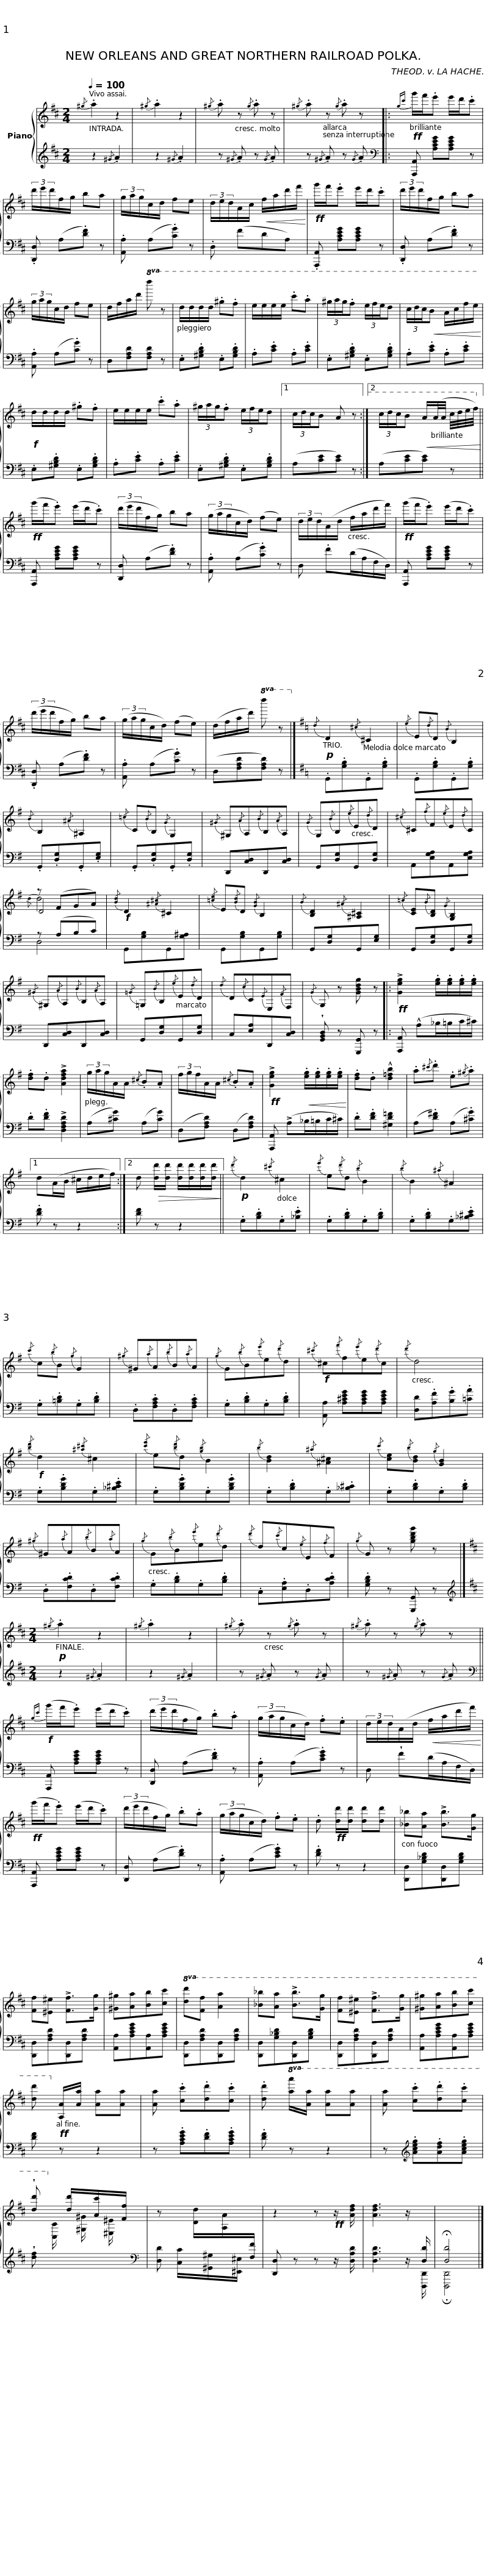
X:1
%%score { ( 1 3 4 ) | ( 2 5 ) }
L:1/8
Q:1/4=100
M:2/4
I:linebreak $
K:D
V:1 treble
V:3 treble
V:4 treble
V:2 treble
V:5 treble
V:1
{/^g} .a2 z2 |{/^g} .a2 z2 |{/^g} .a z{/g} .a z |{/^g} .a z{/g} .a z |:$!ff!{gc'} g'/f'/.e' e'/d'/.c' | %5
 (3d'/e'/d'/f/g/ ba | (3g/a/g/c/d/ fe | (3d/e/d/A/c/!<(! f/a/d'/f'/!<)! |!ff! g'/f'/.e' e'/d'/.c' | (3d'/e'/d'/f/g/ ba |$ %10
 (3g/a/g/c/d/ fe | d/f/a/d'/!8va(! d'' z | d'/d'/d'/d'/ .^g'.f' | e'/e'/e'/e'/ .c''.a' | (3^g'/a'/g'/.f' (3e'/f'/e'/d' | %15
 (3c'/d'/c'/!<(!b a/c'/f'/e'/!<)! |$!f! d'/d'/d'/d'/ .^g'.f' | e'/e'/e'/e'/ .c''.a' | (3^g'/a'/g'/.f' (3e'/f'/e'/d' |1 (3c'/d'/c'/b a z :|2 %20
 (3c'/d'/c'/b!<(! a/(a/4a/4 c'/4d'/4e'/4f'/4)!8va)!!<)! ||$!ff! (g'/f'/.e') (e'/d'/.c') | (3(d'/e'/d'/f/g/) ba | (3(g/a/g/c/d/) (fe) | (3d/e/d/(A/d/ f/a/d'/f'/) |$ %25
!ff! (g'/f'/.e') (e'/d'/.c') | (3(d'/e'/d'/f/g/) ba | (3(g/a/g/c/d/) (fe) | (d/f/a/d'/)!8va(! d'' z!8va)! |]$[K:G]!p!{/d} D2{/^c} ^C2 | %30
{/e} E{/d}D{/B} B,2 |{/B} B,2{/^A} ^A,2 |{/=c} C{/B}B,{/G} G,2 |{/^G} ^G,{/A}A,{/B}B,{/A}A, |${/G} G,{/B}B,{/e}E{/d}D | %35
{/^c} ^C{/f}F{/e}E{/d}C | z (FGA) |!f!{/[Bd]} D2{/[^A^c]} ^C2 |{/[=ce]} E{/[Bd]}D{/[GB]} B,2 |{/B} [B,D]2{/^A} [^A,^C]2 |$ %40
{/=c} [CE]{/B}[B,D]{/G} [G,B,]2 |{/^G} ^G,{/A}A,{/B}B,{/A}A, |{/=G} =G,{/B}B,{/e}E{/d}D |{/d} D{/c}C{/E}E,{/F}F, |{/G} G, z [GBdg] z |:$ %45
!ff! !>![Geg]2 .[eg]/.[eg]/.[eg]/.[eg]/ | .[df].d !>![Adfa]2 | (3g/a/g/A/A/{/^c} .B.A | (3f/g/f/A/A/{/^c} .B.A |!ff! !>![Geg]2!<(! .[eg]/.[eg]/.[eg]/.[eg]/!<)! |$ %50
 .[df].d !^![d=fb]2 | .a{/^c'}.d' .e{/^g}.a |1 d(A/B/ ^c/d/e/f/) :|2 d!>(! [dd']/[dd']/ [dd']/[dd']/[dd']/[dd']/!>)! ||!p!{/d'} d2{/^c'} ^c2 |$ %55
{/e'} e{/d'}d{/b} B2 |{/b} B2{/^a} ^A2 |{/c'} c{/b}B{/g} G2 |{/^g} ^G{/a}A{/b}B{/a}A |{/g} G{/b}B{/e'}e{/d'}d |$ %60
!f!{/^c'} ^c{/f'}f{/e'}e{/d'}c |{/d'} d4 |!f!{/[bd']} d2{/[^a^c']} ^c2 |{/[c'e']} e{/[bd']}d{/[gb]} B2 |{/b} [Bd]2{/^a} [^A^c]2 |$ %65
{/c'} [ce]{/b}[Bd]{/g} [GB]2 |{/^g} ^G{/a}A{/b}B{/a}A |{/g} G{/b}B{/e'}e{/d'}d |{/d'} d{/c'}c{/e}E{/f}F |{/g} G z [gbd'g'] z |]$ %70
[K:D][M:2/4]!p!{/^g} .a2 z2 |{/^g} .a2 z2 |{/^g} .a z{/g} .a z |{/^g} .a z{/g} .a z ||!f!{gc'} (g'/f'/.e') (e'/d'/.c') |$ %75
 (3(d'/e'/d'/f/g/) .b.a | (3(g/a/g/c/d/) .f.e | (3d/e/d/(A/d/!<(! f/a/d'/f'/)!<)! |!ff! (g'/f'/.e') (e'/d'/.c') | (3(d'/e'/d'/f/g/) .b.a |$ %80
 (3(g/a/g/c/d/) .f.e | .d!ff! [dd']/[dd']/ [dd'][dd'] | [_B_b][Aa] !>![Bb]>[Gg] | [Ff][^E^e] !>![Ff]>[Gg] | [^G^g][Aa][Bb][cc'] | %85
!8va(! [dd'][ff'] [aa']2 |$ [_b_b'][aa'] !>![bb']>[gg'] | [ff'][^e^e'] !>![ff']>[gg'] | [^g^g'][aa'][bb'][c'c''] | [d'd'']!8va)!!ff! [Aa]/[Aa]/ [Aa][Aa] | %90
 [Aa] .[cc'].[dd'].[cc'] | .[dd']!8va(! [aa']/[aa']/ [aa'][aa'] |$ [aa'] .[c'c''].[d'd''].[c'c''] | !wedge![d'd'']!8va)! x/ [dd']/x/[Ac']/x/[Ff]/ | z x/ [Dd]/x/[A,A]/x/[I:staff +1][F,F]/ | %95
[I:staff -1] z2 z!ff! z/ [Adf]/ | [Adf]3 z/[I:staff +1] [D,D]/ |[I:staff -1] x4 |] %98
V:2
 z2{/^G} .A2 | z2{/^G} .A2 | z{/^G} .A z{/G} .A | z{/^G} .A z{/G} .A |:$[K:bass] [A,,,A,,] [A,CEG][A,CEG] z | %5
 .[D,,D,] (A,.[DF]) z | .[A,,A,] (A,.[CG]) z | .D, (FDA,) | .[A,,,A,,] [A,CEG][A,CEG] z | .[D,,D,] (A,.[DF]) z |$ %10
 .[A,,A,] (A,.[CG]) z | D,[F,A,D][F,A,D] z | .E,.[^G,B,D] .E,.[G,B,D] | .A,.[CE] .A,.[CE] | .E,.[^G,B,D] .E,.[G,B,D] | %15
 .A,.[CE] .A,.[CE] |$ .E,.[^G,B,D] .E,.[G,B,D] | .A,.[CE] .A,.[CE] | .E,.[^G,B,D] .E,.[G,B,D] |1 (A,[CE][CE]) z :|2 %20
 (A,[CE][CE]) z ||$ [A,,,A,,] [A,CEG][A,CEG] z | [D,,D,] (A,.[DF]) z | .[A,,A,] (A,.[CG]) z | D, .F(D/A,/F,/D,/) |$ %25
 [A,,,A,,] [A,CEG][A,CEG] z | .[D,,D,] (A,.[DF]) z | .[A,,A,] (A,.[CG]) z | (D,[F,A,D][F,A,D]) z |]$[K:G] .G,,.[G,B,].G,,.[G,B,] | %30
 .G,,.[G,B,].G,,.[G,B,] | .G,,.[D,G,].G,,.[E,G,] | .G,,.[D,G,].G,,.[D,G,] | D,,[C,D,]D,,[C,D,] |$ G,,[D,G,]G,,[D,G,] | %35
 A,,[E,G,A,]A,,[E,G,A,] | z (A,B,C) | G,,[G,B,]G,,[G,^A,] | G,,[G,B,]G,,[G,B,] | G,,[D,G,]G,,[E,G,] |$ %40
 G,,[D,G,]G,,[D,G,] | D,,[C,D,]D,,[C,D,] | G,,[D,G,]G,,[D,G,] | C,[E,A,]D,,[C,D,] | !wedge![G,,B,,D,] z [G,,,G,,] z |:$ %45
 [A,,,A,,] (!^!A,_B,/=B,/C/^C/) | .D.[DF] !>![D,F,A,D]2 | (A,[^CG]) (A,[CG]) | (D,[F,A,D]) (D,[F,A,D]) | [A,,,A,,] (!>!A,_B,/=B,/C/^C/) |$ %50
 .D.[DF] [^G,D=F]2 | (A,.[D^F]) (A,.[^CG]) |1 .[DF] z z2 :|2 [DF] z z2 || .G,.[B,D].G,.[_B,E] |$ %55
 .G,.[B,D].G,.[B,D] | .G,.[B,D].G,.[_B,^CE] | .G,.[=B,D].G,.[B,D] | .D,.[F,A,C].D,.[F,A,C] | .G,.[B,D].G,.[B,D] |$ %60
 [A,,A,] [A,^CEG][A,CEG][A,CEG] | [D,D].[A,F].[B,G].[=CA] | .G,.[B,DG].G,.[_B,^CE] | .G,.[B,DG].G,.[B,DG] | .G,.[B,D].G,.[_B,^C] |$ %65
 .G,.[B,D].G,.[B,D] | .D,.[F,CD].D,.[F,CD] | .G,.[B,D].G,.[B,D] | .C,.[E,A,].D,.[A,CD] | .[G,B,D] z [G,,,G,,] z |]$ %70
[K:D][M:2/4][K:treble] z2{/^G} .A2 | z2{/^G} .A2 | z{/^G} .A z{/G} .A | z{/^G} .A z{/G} .A ||[K:bass] [A,,,A,,] [A,CEG][A,CEG] z |$ %75
 [D,,D,] (A,.[DF]) z | .[A,,A,] (A,.[CEG]) z | D, !wedge!F(D/A,/F,/D,/) | [A,,,A,,] [A,CEG][A,CEG] z | [D,,D,] (A,.[DF]) z |$ %80
 .[A,,A,] (A,.[CEG]) z | .[DF] z z2 | [D,,D,][G,_B,D][D,,D,][G,B,D] | [D,,D,][F,A,D][D,,D,][F,A,D] | [A,,A,][A,CEG][A,,A,][A,CEG] | %85
 [D,,D,][F,A,D][D,,D,][F,A,D] |$ [D,,D,][G,_B,D][D,,D,][G,B,D] | [D,,D,][F,A,D][D,,D,][F,A,D] | [A,,A,][A,CEG][A,,A,][A,CEG] | [DF] z z2 | %90
 z .[A,CEG].[DF].[A,CEG] | .[DF] z z2 |$ z[K:treble] .[Aceg].[Adf].[Aceg] | !wedge![df] x3 |[K:bass] [D,D] [C,C]/x/[^G,,^G,]/x/[^E,,^E,]/ x/ | %95
 [D,,D,] z z z/ [D,A,D]/ | [D,A,D]3 z/ [D,,,D,,]/ | !fermata![D,D]4 |] %98
V:3
 x4 | x4 | x4 | x4 |:$ x4 | %5
 x4 | x4 | x4 | x4 | x4 |$ %10
 x4 | x2!8va(! x2 | x4 | x4 | x4 | %15
 x4 |$ x4 | x4 | x4 |1 x4 :|2 %20
 x4!8va)! ||$ x4 | x4 | x4 | x4 |$ %25
 x4 | x4 | x4 | x2!8va(! x2!8va)! |]$[K:G] x4 | %30
 x4 | x4 | x4 | x4 |$ x4 | %35
 x4 | D4 | x4 | x4 | x4 |$ %40
 x4 | x4 | x4 | x4 | x4 |:$ %45
 x4 | x4 | x4 | x4 | x4 |$ %50
 x4 | x4 |1 x4 :|2 x4 || x4 |$ %55
 x4 | x4 | x4 | x4 | x4 |$ %60
 x4 | x4 | x4 | x4 | x4 |$ %65
 x4 | x4 | x4 | x4 | x4 |]$ %70
[K:D][M:2/4] x4 | x4 | x4 | x4 || x4 |$ %75
 x4 | x4 | x4 | x4 | x4 |$ %80
 x4 | x4 | x4 | x4 | x4 | %85
!8va(! x4 |$ x4 | x4 | x4 | x!8va)! x3 | %90
 x4 | x!8va(! x3 |$ x4 | x!8va)! [Cc]/ x/ [^G,^G]/ x/ [^E,^E]/ x/ | x4 | %95
 x4 | x4 | x4 |] %98
V:4
 x4 | x4 | x4 | x4 |:$ x4 | %5
 x4 | x4 | x4 | x4 | x4 |$ %10
 x4 | x2!8va(! x2 | x4 | x4 | x4 | %15
 x4 |$ x4 | x4 | x4 |1 x4 :|2 %20
 x4!8va)! ||$ x4 | x4 | x4 | x4 |$ %25
 x4 | x4 | x4 | x2!8va(! x2!8va)! |]$[K:G] x4 | %30
 x4 | x4 | x4 | x4 |$ x4 | %35
 x4 |{/d} d4 | x4 | x4 | x4 |$ %40
 x4 | x4 | x4 | x4 | x4 |:$ %45
 x4 | x4 | x4 | x4 | x4 |$ %50
 x4 | x4 |1 x4 :|2 x4 || x4 |$ %55
 x4 | x4 | x4 | x4 | x4 |$ %60
 x4 | x4 | x4 | x4 | x4 |$ %65
 x4 | x4 | x4 | x4 | x4 |]$ %70
[K:D][M:2/4] x4 | x4 | x4 | x4 || x4 |$ %75
 x4 | x4 | x4 | x4 | x4 |$ %80
 x4 | x4 | x4 | x4 | x4 | %85
!8va(! x4 |$ x4 | x4 | x4 | x!8va)! x3 | %90
 x4 | x!8va(! x3 |$ x4 | x!8va)! x3 | x4 | %95
 x4 | x4 | x4 |] %98
V:5
 x4 | x4 | x4 | x4 |:$[K:bass] x4 | %5
 x4 | x4 | x4 | x4 | x4 |$ %10
 x4 | x4 | x4 | x4 | x4 | %15
 x4 |$ x4 | x4 | x4 |1 x4 :|2 %20
 x4 ||$ x4 | x4 | x4 | x4 |$ %25
 x4 | x4 | x4 | x4 |]$[K:G] x4 | %30
 x4 | x4 | x4 | x4 |$ x4 | %35
 x4 | D,4 | x4 | x4 | x4 |$ %40
 x4 | x4 | x4 | x4 | x4 |:$ %45
 x4 | x4 | x4 | x4 | x4 |$ %50
 x4 | x4 |1 x4 :|2 x4 || x4 |$ %55
 x4 | x4 | x4 | x4 | x4 |$ %60
 x4 | x4 | x4 | x4 | x4 |$ %65
 x4 | x4 | x4 | x4 | x4 |]$ %70
[K:D][M:2/4][K:treble] x4 | x4 | x4 | x4 ||[K:bass] x4 |$ %75
 x4 | x4 | x4 | x4 | x4 |$ %80
 x4 | x4 | x4 | x4 | x4 | %85
 x4 |$ x4 | x4 | x4 | x4 | %90
 x4 | x4 |$ x[K:treble] x3 | x4 |[K:bass] x4 | %95
 x4 | x4 | !fermata![D,,,D,,]4 |] %98
